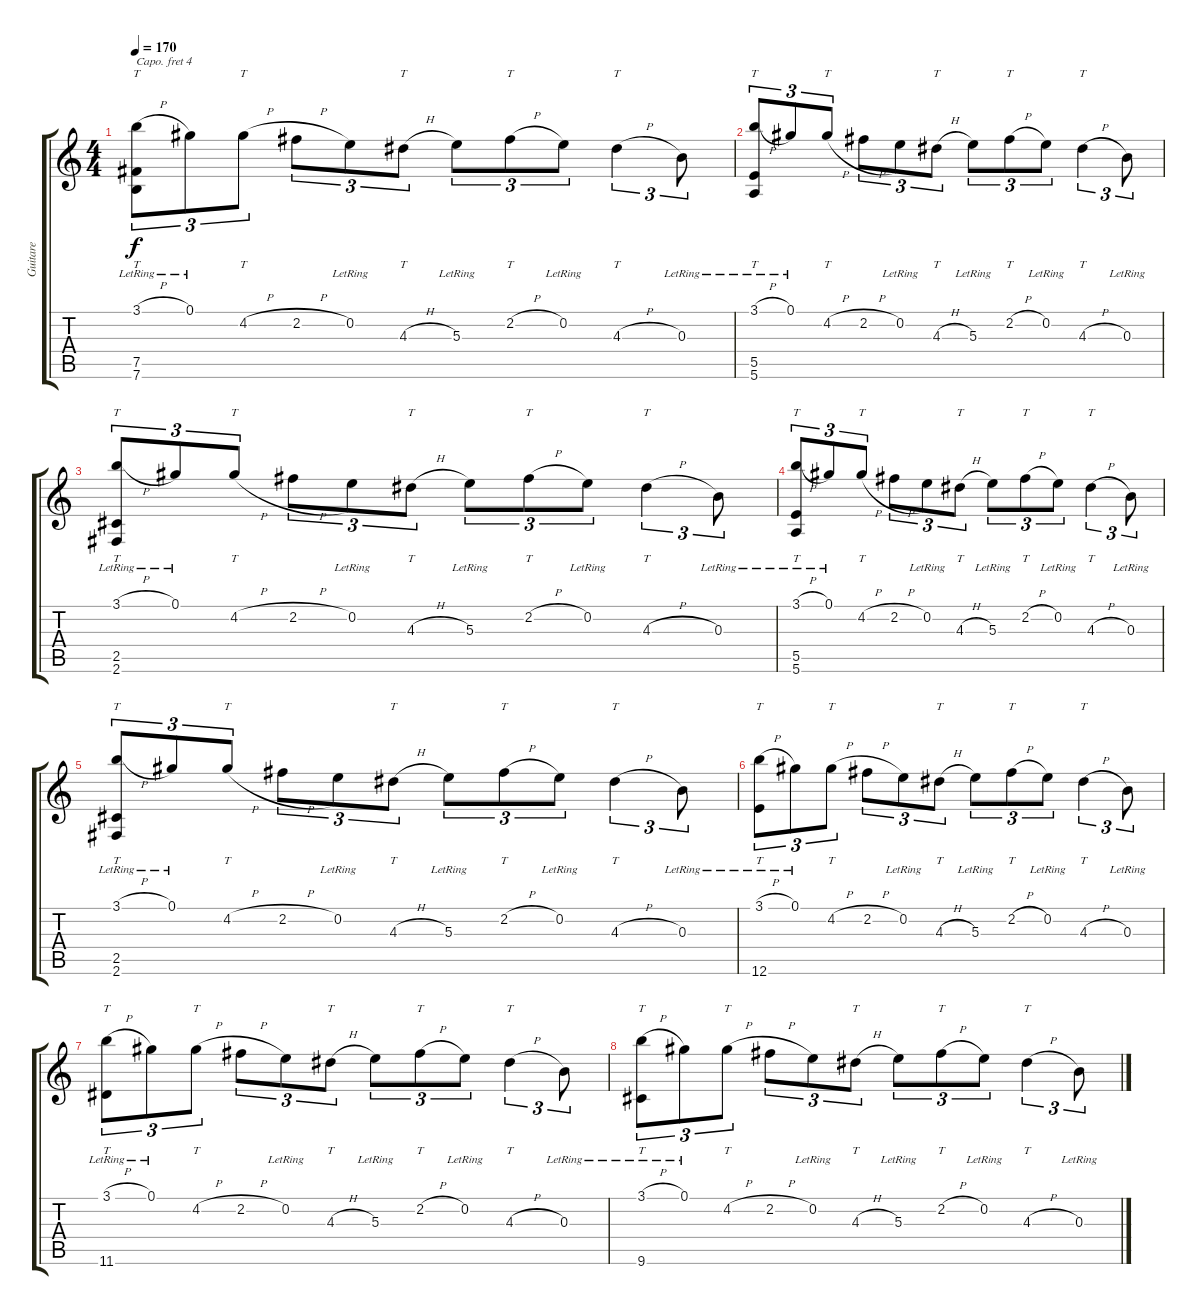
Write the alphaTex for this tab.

\track ("Guitare" "Guitare") {instrument acousticguitarsteel}
\staff {score tabs}
\capo 4
\tuning (E4 C4 G3 C3 G2 C2) {hide}
\ts (4 4)
\tempo 170
\clef g2
\ks c
(3.1{h} 7.5{lr} 7.6{lr}).8{tt tu (3 2) dy f} 0.1{lr}.8{tu (3 2)} 4.2{h}.8{tt tu (3 2)} 2.2{h}.8{tu (3 2)} 0.2{lr}.8{tu (3 2)} 4.3{h}.8{tt tu (3 2)} 5.3{lr}.8{tu (3 2)} 2.2{h}.8{tt tu (3 2)} 0.2{lr}.8{tu (3 2)} 4.3{h}.4{tt tu (3 2)} 0.3{lr}.8{tu (3 2)} |
(3.1{h} 5.5{lr} 5.6{lr}).8{tt tu (3 2)} 0.1{lr}.8{tu (3 2)} 4.2{h}.8{tt tu (3 2)} 2.2{h}.8{tu (3 2)} 0.2{lr}.8{tu (3 2)} 4.3{h}.8{tt tu (3 2)} 5.3{lr}.8{tu (3 2)} 2.2{h}.8{tt tu (3 2)} 0.2{lr}.8{tu (3 2)} 4.3{h}.4{tt tu (3 2)} 0.3{lr}.8{tu (3 2)} |
(3.1{h} 2.5{lr} 2.6{lr}).8{tt tu (3 2)} 0.1{lr}.8{tu (3 2)} 4.2{h}.8{tt tu (3 2)} 2.2{h}.8{tu (3 2)} 0.2{lr}.8{tu (3 2)} 4.3{h}.8{tt tu (3 2)} 5.3{lr}.8{tu (3 2)} 2.2{h}.8{tt tu (3 2)} 0.2{lr}.8{tu (3 2)} 4.3{h}.4{tt tu (3 2)} 0.3{lr}.8{tu (3 2)} |
(3.1{h} 5.5{lr} 5.6{lr}).8{tt tu (3 2)} 0.1{lr}.8{tu (3 2)} 4.2{h}.8{tt tu (3 2)} 2.2{h}.8{tu (3 2)} 0.2{lr}.8{tu (3 2)} 4.3{h}.8{tt tu (3 2)} 5.3{lr}.8{tu (3 2)} 2.2{h}.8{tt tu (3 2)} 0.2{lr}.8{tu (3 2)} 4.3{h}.4{tt tu (3 2)} 0.3{lr}.8{tu (3 2)} |
(3.1{h} 2.5{lr} 2.6{lr}).8{tt tu (3 2)} 0.1{lr}.8{tu (3 2)} 4.2{h}.8{tt tu (3 2)} 2.2{h}.8{tu (3 2)} 0.2{lr}.8{tu (3 2)} 4.3{h}.8{tt tu (3 2)} 5.3{lr}.8{tu (3 2)} 2.2{h}.8{tt tu (3 2)} 0.2{lr}.8{tu (3 2)} 4.3{h}.4{tt tu (3 2)} 0.3{lr}.8{tu (3 2)} |
(3.1{h} 12.6{lr}).8{tt tu (3 2)} 0.1{lr}.8{tu (3 2)} 4.2{h}.8{tt tu (3 2)} 2.2{h}.8{tu (3 2)} 0.2{lr}.8{tu (3 2)} 4.3{h}.8{tt tu (3 2)} 5.3{lr}.8{tu (3 2)} 2.2{h}.8{tt tu (3 2)} 0.2{lr}.8{tu (3 2)} 4.3{h}.4{tt tu (3 2)} 0.3{lr}.8{tu (3 2)} |
(3.1{h} 11.6{lr}).8{tt tu (3 2)} 0.1{lr}.8{tu (3 2)} 4.2{h}.8{tt tu (3 2)} 2.2{h}.8{tu (3 2)} 0.2{lr}.8{tu (3 2)} 4.3{h}.8{tt tu (3 2)} 5.3{lr}.8{tu (3 2)} 2.2{h}.8{tt tu (3 2)} 0.2{lr}.8{tu (3 2)} 4.3{h}.4{tt tu (3 2)} 0.3{lr}.8{tu (3 2)} |
(3.1{h} 9.6{lr}).8{tt tu (3 2)} 0.1{lr}.8{tu (3 2)} 4.2{h}.8{tt tu (3 2)} 2.2{h}.8{tu (3 2)} 0.2{lr}.8{tu (3 2)} 4.3{h}.8{tt tu (3 2)} 5.3{lr}.8{tu (3 2)} 2.2{h}.8{tt tu (3 2)} 0.2{lr}.8{tu (3 2)} 4.3{h}.4{tt tu (3 2)} 0.3{lr}.8{tu (3 2)}
